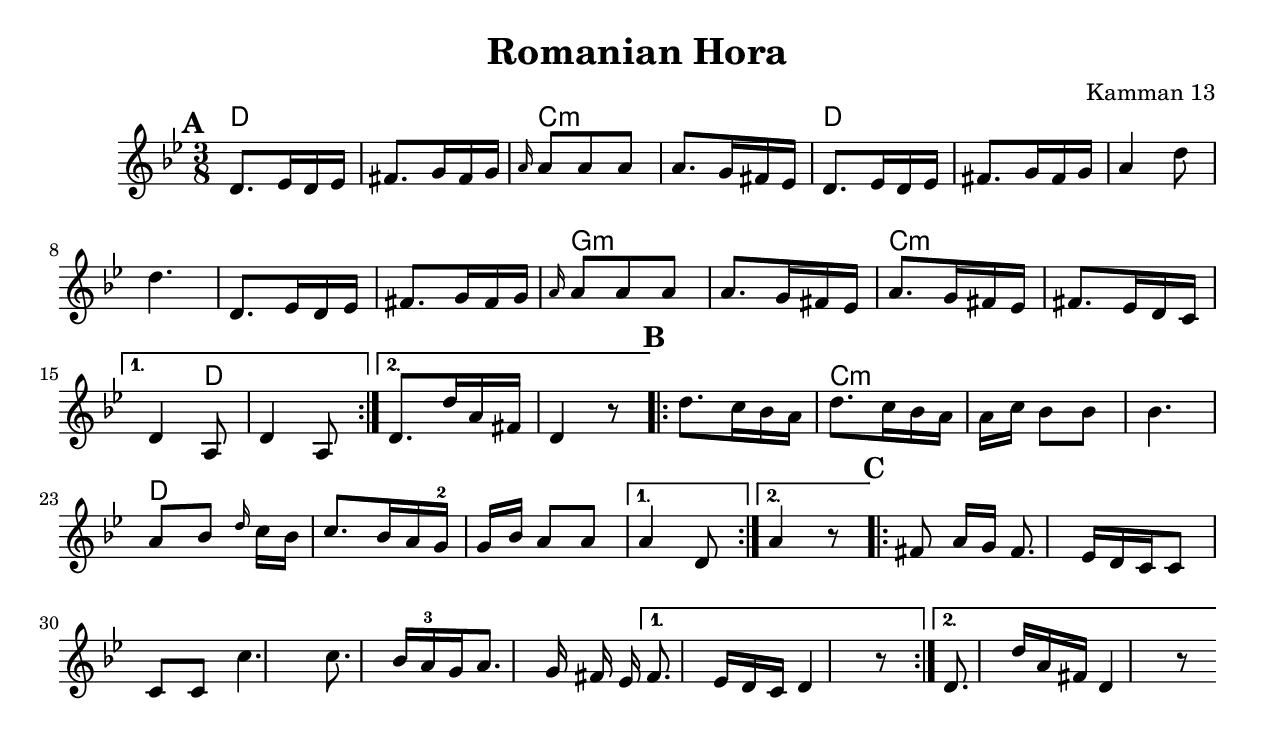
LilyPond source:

\version "2.18.0"
\include "english.ly"
\paper{
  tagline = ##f
  print-all-headers = ##t
  #(set-paper-size "letter")
}
date = #(strftime "%d-%m-%Y" (localtime (current-time)))

%\markup{ \italic{ " Updated " \date  }  }

%\markup{ Got something to say? }

%#################################### Melody ########################
melody =  \relative c'{
  \clef treble
  \key g \minor
  \time 3/8
  \set Score.markFormatter = #format-mark-box-alphabet

  %\partial 16*3 a16 d f   %lead in notes

  \repeat volta 2{
  \mark \default
    d8. ef16 d ef|
    fs8. g16 fs g|
    \grace {a16} a8 a8 a8|
    a8. g16 fs ef |

    d8. ef16 d ef|
    fs8. g16 fs g
    a4 d8
    d4.

    d,8. ef16 d ef|
    fs8. g16 fs g
    \grace {a16} a8 a8 a8|
    a8. g16 fs ef

    a8. g16 fs ef
    fs8. ef16 d c

  }
  \alternative {
    {
      d4 a8
      d4 a8
    }
    {
      d8. d'16 a fs
      d4 r8|
    }
  }

  \repeat volta 2{
  \mark \default
    d'8. c16 bf a
    d8. c16 bf a|
    a16 c bf8 [bf]
    bf4.|

    a8 bf \grace {d16}c16 [bf]
    c8. bf16 a g -2
    g16 bf a8 [a]

  }
  \alternative {
    {a4 d,8 }
    { a'4 r8}
  }

  \repeat volta 2{
  \mark \default
    fs8 a16 [g]
    fs8. ef16 d c
    c8 c c
    c'4.

    c8. bf16 a-3 g
    a8. g16 fs ef
  }

  \alternative {
    {
      fs8. ef16 d c
      d4 r8
    }
    {
      d8. d'16 a fs
      d4 r8
    }
  }

}
%################################# Lyrics #####################
%\addlyrics{  }
%################################# Chords #######################
harmonies = \chordmode {
  d8*6
  %r2*8
  c8:m
  s8*5
  % r8*3
  d8*18
  %b
  %r8*14
  g8*6:m
  %r4 r8*3 = 5/8
  c8*8:m
  %r8*4 r8*3 = 7/8
  d8*13
  %r4 r8*10 =12/8
  c8*9:m
  %r4 r8*6 =8/8
  d8
}

\score {
  <<
    \new ChordNames {
      \set chordChanges = ##t
      \harmonies
    }
    \new Staff
    \melody
  >>
  \header{
    title= "Romanian Hora"
    subtitle=""
    composer= ""
    instrument =""
    arranger= "Kamman 13"
  }
  \layout{indent = 1.0\cm}
  \midi {
    \tempo 4 = 120

    % \midi { }
  }
}
%{
% more verses:
\markup{}
\markup {
  \fill-line {
    \hspace #0.1 % distance from left margin
    \column {
      \line { "1."
	\column {
	  ""
	}
      }
      \hspace #0.2 % vertical distance between verses
      \line { "2."
	\column {
	 ""
	}
      }
    }
    \hspace #0.1  % horiz. distance between columns
    \column {
      \line { "3."
	\column {
	  ""
	}
      }
      \hspace #0.2 % distance between verses
      \line { "4."
	\column {
	 ""
	}
      }
    }
    \hspace #0.1 % distance to right margin
  }
}

%}
